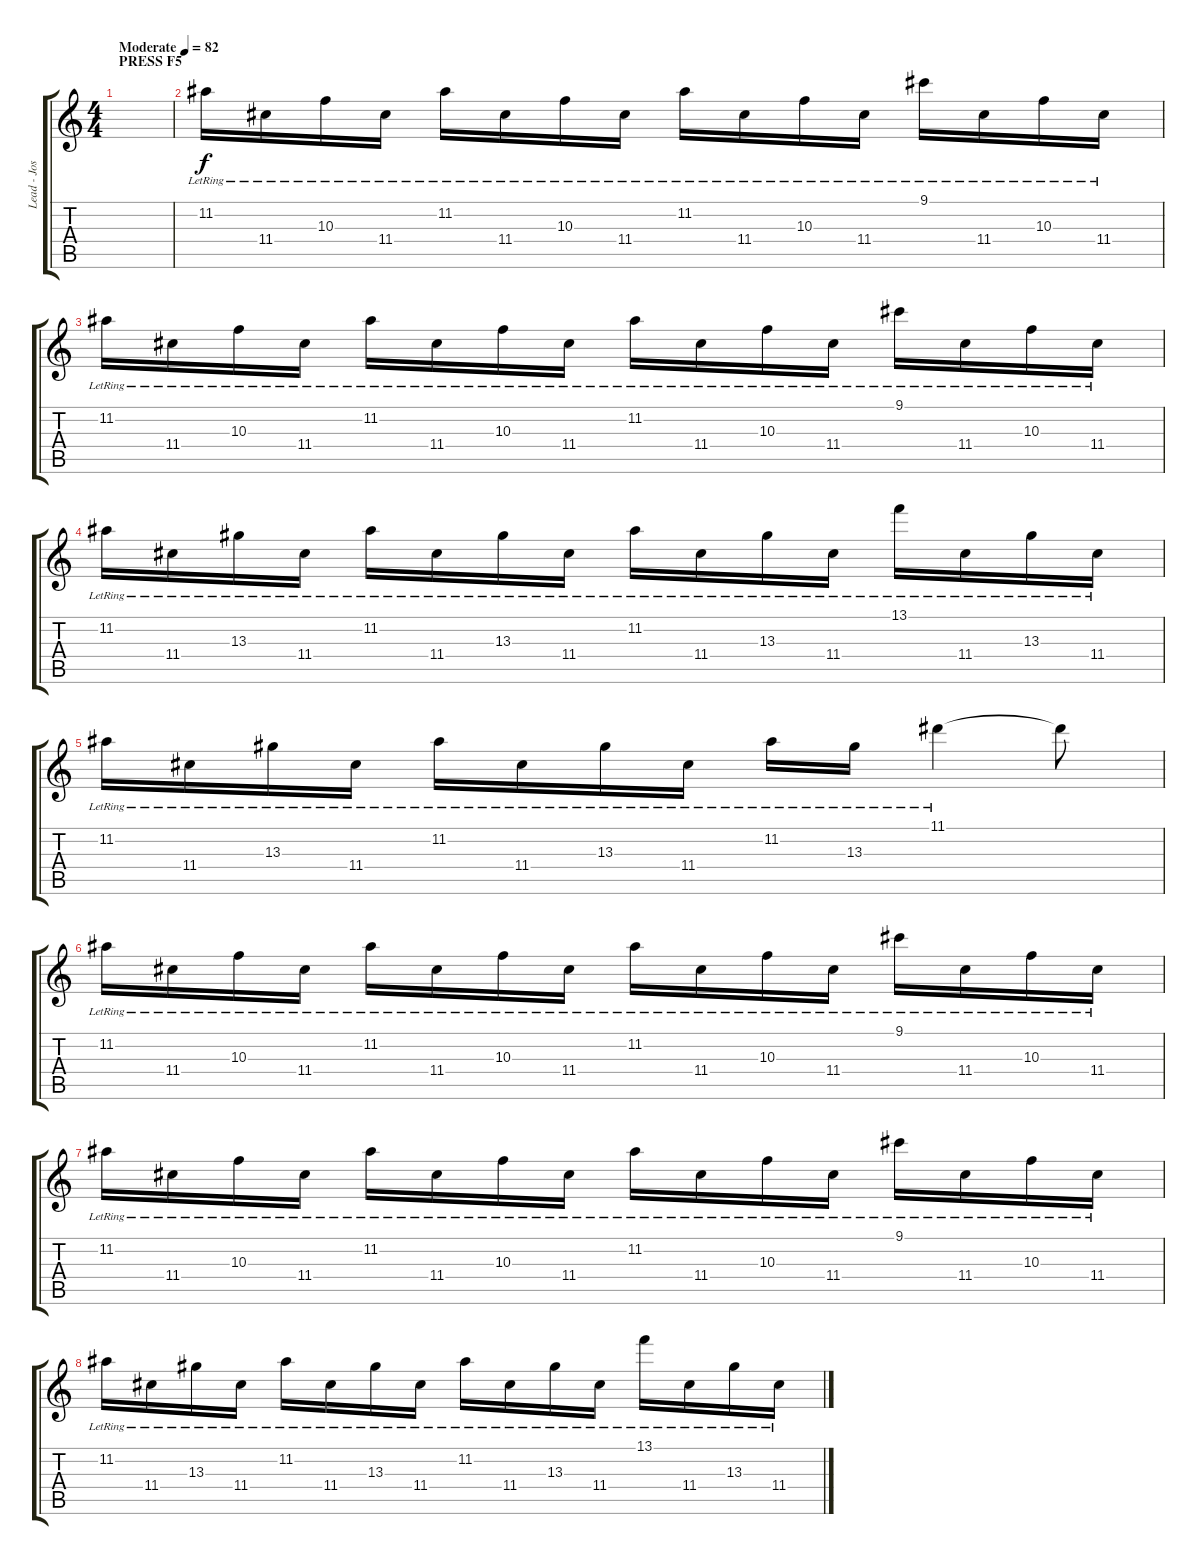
\track ("Lead - Josh Farro" "Lead - Jos") {instrument electricguitarjazz}
\staff {score tabs}
\tuning (E4 B3 G3 D3 A2 D2) {hide}
\ts (4 4)
\section ("" "PRESS F5")
\tempo (82 "Moderate")
\clef g2
\ks c
|
11.2{lr}.16 11.4{lr}.16 10.3{lr}.16 11.4{lr}.16 11.2{lr}.16 11.4{lr}.16 10.3{lr}.16 11.4{lr}.16 11.2{lr}.16 11.4{lr}.16 10.3{lr}.16 11.4{lr}.16 9.1{lr}.16 11.4{lr}.16 10.3{lr}.16 11.4{lr}.16 |
11.2{lr}.16 11.4{lr}.16 10.3{lr}.16 11.4{lr}.16 11.2{lr}.16 11.4{lr}.16 10.3{lr}.16 11.4{lr}.16 11.2{lr}.16 11.4{lr}.16 10.3{lr}.16 11.4{lr}.16 9.1{lr}.16 11.4{lr}.16 10.3{lr}.16 11.4{lr}.16 |
11.2{lr}.16 11.4{lr}.16 13.3{lr}.16 11.4{lr}.16 11.2{lr}.16 11.4{lr}.16 13.3{lr}.16 11.4{lr}.16 11.2{lr}.16 11.4{lr}.16 13.3{lr}.16 11.4{lr}.16 13.1{lr}.16 11.4{lr}.16 13.3{lr}.16 11.4{lr}.16 |
11.2{lr}.16 11.4{lr}.16 13.3{lr}.16 11.4{lr}.16 11.2{lr}.16 11.4{lr}.16 13.3{lr}.16 11.4{lr}.16 11.2{lr}.16 13.3{lr}.16 11.1{lr}.4 11.1{t}.8 |
11.2{lr}.16 11.4{lr}.16 10.3{lr}.16 11.4{lr}.16 11.2{lr}.16 11.4{lr}.16 10.3{lr}.16 11.4{lr}.16 11.2{lr}.16 11.4{lr}.16 10.3{lr}.16 11.4{lr}.16 9.1{lr}.16 11.4{lr}.16 10.3{lr}.16 11.4{lr}.16 |
11.2{lr}.16 11.4{lr}.16 10.3{lr}.16 11.4{lr}.16 11.2{lr}.16 11.4{lr}.16 10.3{lr}.16 11.4{lr}.16 11.2{lr}.16 11.4{lr}.16 10.3{lr}.16 11.4{lr}.16 9.1{lr}.16 11.4{lr}.16 10.3{lr}.16 11.4{lr}.16 |
11.2{lr}.16 11.4{lr}.16 13.3{lr}.16 11.4{lr}.16 11.2{lr}.16 11.4{lr}.16 13.3{lr}.16 11.4{lr}.16 11.2{lr}.16 11.4{lr}.16 13.3{lr}.16 11.4{lr}.16 13.1{lr}.16 11.4{lr}.16 13.3{lr}.16 11.4{lr}.16
